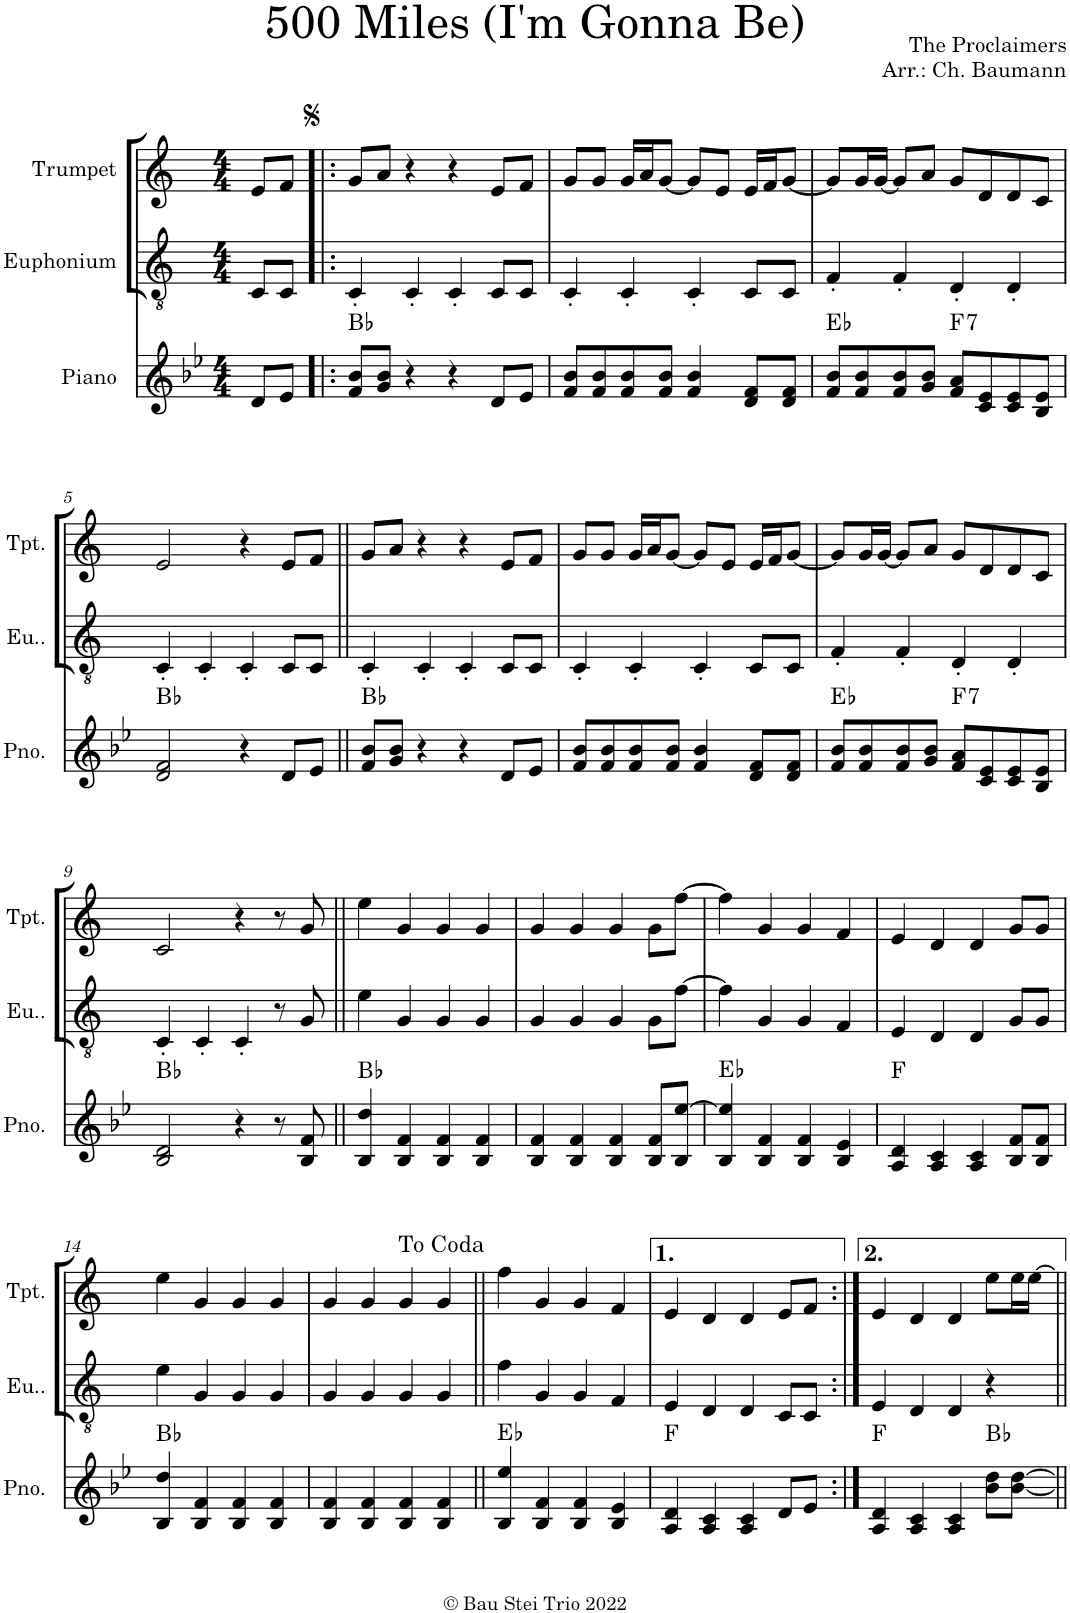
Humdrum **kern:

**kern	**harte	**kern	**kern
*part3	*part3	*part2	*part1
*staff3	*	*staff2	*staff1
*I"Piano	*	*I"Euphonium	*I"Trumpet
*I'Pno.	*	*I'Eu..	*I'Tpt.
*clefG2	*	*clefGv2	*clefG2
*	*	*Trd1c2	*Trd1c2
*k[b-e-]	*	*k[]	*k[]
*M4/4	*	*M4/4	*M4/4
=1	=1	=1	=1
8d/L	.	8C/L	8e/L
8e-/J	.	8C/J	8f/J
=2!|:	=2!|:	=2!|:	=2!|:
8f/ 8b-/L	Bb:maj	4C'/	8g/L
8g/ 8b-/J	.	.	8a/J
4r	.	4C'/	4r
4r	.	4C'/	4r
8d/L	.	8C/L	8e/L
8e-/J	.	8C/J	8f/J
=3	=3	=3	=3
8f/ 8b-/L	.	4C'/	8g/L
8f/ 8b-/	.	.	8g/J
8f/ 8b-/	.	4C'/	16g/LL
.	.	.	16a/J
8f/ 8b-/J	.	.	[8g/J
4f/ 4b-/	.	4C'/	8g/L]
.	.	.	8e/J
8d/ 8f/L	.	8C/L	16e/LL
.	.	.	16f/J
8d/ 8f/J	.	8C/J	[8g/J
=4	=4	=4	=4
8f/ 8b-/L	Eb:maj	4F'/	8g/L]
8f/ 8b-/	.	.	16g/L
.	.	.	[16g/JJ
8f/ 8b-/	.	4F'/	8g/L]
8g/ 8b-/J	.	.	8a/J
!	!LO:H:kt=7	!	!
8f/ 8a/L	F:7	4D'/	8g/L
8c/ 8e-/	.	.	8d/
8c/ 8e-/	.	4D'/	8d/
8B-/ 8e-/J	.	.	8c/J
!!LO:LB:g=z
=5	=5	=5	=5
2d/ 2f/	Bb:maj	4C'/	2e/
.	.	4C'/	.
4r	.	4C'/	4r
8d/L	.	8C/L	8e/L
8e-/J	.	8C/J	8f/J
=6||	=6||	=6||	=6||
8f/ 8b-/L	Bb:maj	4C'/	8g/L
8g/ 8b-/J	.	.	8a/J
4r	.	4C'/	4r
4r	.	4C'/	4r
8d/L	.	8C/L	8e/L
8e-/J	.	8C/J	8f/J
=7	=7	=7	=7
8f/ 8b-/L	.	4C'/	8g/L
8f/ 8b-/	.	.	8g/J
8f/ 8b-/	.	4C'/	16g/LL
.	.	.	16a/J
8f/ 8b-/J	.	.	[8g/J
4f/ 4b-/	.	4C'/	8g/L]
.	.	.	8e/J
8d/ 8f/L	.	8C/L	16e/LL
.	.	.	16f/J
8d/ 8f/J	.	8C/J	[8g/J
=8	=8	=8	=8
8f/ 8b-/L	Eb:maj	4F'/	8g/L]
8f/ 8b-/	.	.	16g/L
.	.	.	[16g/JJ
8f/ 8b-/	.	4F'/	8g/L]
8g/ 8b-/J	.	.	8a/J
!	!LO:H:kt=7	!	!
8f/ 8a/L	F:7	4D'/	8g/L
8c/ 8e-/	.	.	8d/
8c/ 8e-/	.	4D'/	8d/
8B-/ 8e-/J	.	.	8c/J
!!LO:LB:g=z
=9	=9	=9	=9
2B-/ 2d/	Bb:maj	4C'/	2c/
.	.	4C'/	.
4r	.	4C'/	4r
8r	.	8r	8r
8B-/ 8f/	.	8G/	8g/
=10||	=10||	=10||	=10||
4B-/ 4dd/	Bb:maj	4e\	4ee\
4B-/ 4f/	.	4G/	4g/
4B-/ 4f/	.	4G/	4g/
4B-/ 4f/	.	4G/	4g/
=11	=11	=11	=11
4B-/ 4f/	.	4G/	4g/
4B-/ 4f/	.	4G/	4g/
4B-/ 4f/	.	4G/	4g/
8B-/ 8f/L	.	8G\L	8g\L
8B-/ [8ee-/J	.	[8f\J	[8ff\J
=12	=12	=12	=12
4B-/ 4ee-/]	Eb:maj	4f\]	4ff\]
4B-/ 4f/	.	4G/	4g/
4B-/ 4f/	.	4G/	4g/
4B-/ 4e-/	.	4F/	4f/
=13	=13	=13	=13
4A/ 4d/	F:maj	4E/	4e/
4A/ 4c/	.	4D/	4d/
4A/ 4c/	.	4D/	4d/
8B-/ 8f/L	.	8G/L	8g/L
8B-/ 8f/J	.	8G/J	8g/J
!!LO:LB:g=z
=14	=14	=14	=14
4B-/ 4dd/	Bb:maj	4e\	4ee\
4B-/ 4f/	.	4G/	4g/
4B-/ 4f/	.	4G/	4g/
4B-/ 4f/	.	4G/	4g/
=15	=15	=15	=15
4B-/ 4f/	.	4G/	4g/
4B-/ 4f/	.	4G/	4g/
4B-/ 4f/	.	4G/	4g/
4B-/ 4f/	.	4G/	4g/
=16||	=16||	=16||	=16||
4B-/ 4ee-/	Eb:maj	4f\	4ff\
4B-/ 4f/	.	4G/	4g/
4B-/ 4f/	.	4G/	4g/
4B-/ 4e-/	.	4F/	4f/
=17	=17	=17	=17
4A/ 4d/	F:maj	4E/	4e/
4A/ 4c/	.	4D/	4d/
4A/ 4c/	.	4D/	4d/
8d/L	.	8C/L	8e/L
8e-/J	.	8C/J	8f/J
=18:|!	=18:|!	=18:|!	=18:|!
4A/ 4d/	F:maj	4E/	4e/
4A/ 4c/	.	4D/	4d/
4A/ 4c/	.	4D/	4d/
8b-\ 8dd\L	Bb:maj	4r	8ee\L
[8b-\ [8dd\J	.	.	16ee\L
.	.	.	[16ee\JJ
=||	=||	=||	=||
*-	*-	*-	*-
